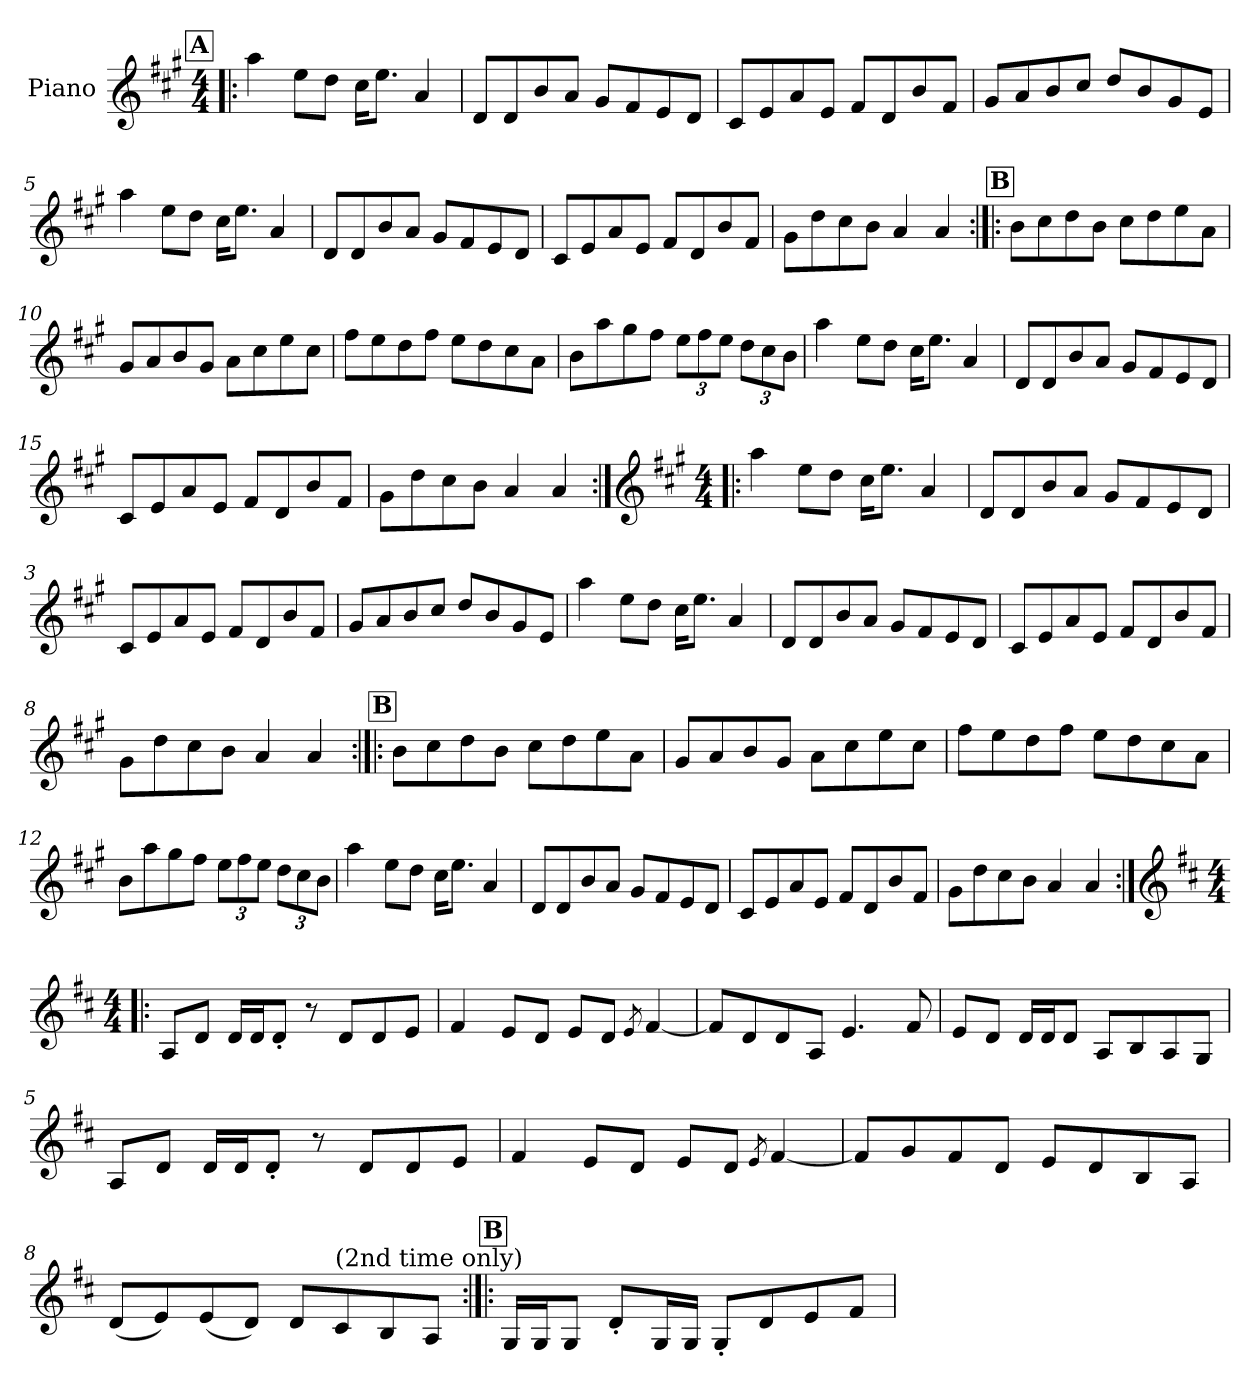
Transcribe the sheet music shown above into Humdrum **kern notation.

**kern
*part1
*staff1
*I"Piano
*I'Pno.
*clefG2
*k[f#c#g#]
*M4/4
*MM172
!!LO:REH:place=s1:a:B:fs=14:t=A
=1!|:
4aa\
8ee\L
8dd\J
16cc#\KL
8.ee\J
4a/
=2
8d/L
8d/
8b/
8a/J
8g#/L
8f#/
8e/
8d/J
=3
8c#/L
8e/
8a/
8e/J
8f#/L
8d/
8b/
8f#/J
=4
8g#/L
8a/
8b/
8cc#/J
8dd/L
8b/
8g#/
8e/J
!!LO:LB:g=z
=5
4aa\
8ee\L
8dd\J
16cc#\KL
8.ee\J
4a/
=6
8d/L
8d/
8b/
8a/J
8g#/L
8f#/
8e/
8d/J
=7
8c#/L
8e/
8a/
8e/J
8f#/L
8d/
8b/
8f#/J
=8
8g#\L
8dd\
8cc#\
8b\J
4a/
4a/
!!LO:LB:g=z
!!LO:REH:place=s1:a:B:fs=14:t=B
=9:|!|:
8b\L
8cc#\
8dd\
8b\J
8cc#\L
8dd\
8ee\
8a\J
=10
8g#/L
8a/
8b/
8g#/J
8a\L
8cc#\
8ee\
8cc#\J
=11
8ff#\L
8ee\
8dd\
8ff#\J
8ee\L
8dd\
8cc#\
8a\J
=12
8b\L
8aa\
8gg#\
8ff#\J
*Xbrackettup
12ee\L
12ff#\
12ee\J
12dd\L
12cc#\
12b\J
!!LO:LB:g=z
=13
4aa\
8ee\L
8dd\J
16cc#\KL
8.ee\J
4a/
=14
8d/L
8d/
8b/
8a/J
8g#/L
8f#/
8e/
8d/J
=15
8c#/L
8e/
8a/
8e/J
8f#/L
8d/
8b/
8f#/J
=16
8g#\L
8dd\
8cc#\
8b\J
4a/
4a/
=1:|!|:
!!LO:REH:place=s1:a:B:fs=14:t=A
*clefG2
*k[f#c#g#]
*M4/4
*MM172
4aa\
8ee\L
8dd\J
16cc#\KL
8.ee\J
4a/
=2
8d/L
8d/
8b/
8a/J
8g#/L
8f#/
8e/
8d/J
=3
8c#/L
8e/
8a/
8e/J
8f#/L
8d/
8b/
8f#/J
=4
8g#/L
8a/
8b/
8cc#/J
8dd/L
8b/
8g#/
8e/J
!!LO:LB:g=z
=5
4aa\
8ee\L
8dd\J
16cc#\KL
8.ee\J
4a/
=6
8d/L
8d/
8b/
8a/J
8g#/L
8f#/
8e/
8d/J
=7
8c#/L
8e/
8a/
8e/J
8f#/L
8d/
8b/
8f#/J
=8
8g#\L
8dd\
8cc#\
8b\J
4a/
4a/
!!LO:LB:g=z
!!LO:REH:place=s1:a:B:fs=14:t=B
=9:|!|:
8b\L
8cc#\
8dd\
8b\J
8cc#\L
8dd\
8ee\
8a\J
=10
8g#/L
8a/
8b/
8g#/J
8a\L
8cc#\
8ee\
8cc#\J
=11
8ff#\L
8ee\
8dd\
8ff#\J
8ee\L
8dd\
8cc#\
8a\J
=12
8b\L
8aa\
8gg#\
8ff#\J
12ee\L
12ff#\
12ee\J
12dd\L
12cc#\
12b\J
!!LO:LB:g=z
=13
4aa\
8ee\L
8dd\J
16cc#\KL
8.ee\J
4a/
=14
8d/L
8d/
8b/
8a/J
8g#/L
8f#/
8e/
8d/J
=15
8c#/L
8e/
8a/
8e/J
8f#/L
8d/
8b/
8f#/J
=16
8g#\L
8dd\
8cc#\
8b\J
4a/
4a/
=1:|!|:
!!LO:REH:place=s1:a:B:fs=14:t=A
*clefG2
*k[f#c#]
*M4/4
*MM172
8A/L
8d/J
16d/LL
16d/J
8d'/J
8r
8d/L
8d/
8e/J
=2
4f#/
8e/L
8d/J
8e/L
8d/J
8qe/
[4f#/
=3
8f#/L]
8d/
8d/
8A/J
4.e/
8f#/
=4
8e/L
8d/J
16d/LL
16d/J
8d/J
8A/L
8B/
8A/
8G/J
!!LO:LB:g=z
=5
8A/L
8d/J
16d/LL
16d/J
8d'/J
8r
8d/L
8d/
8e/J
=6
4f#/
8e/L
8d/J
8e/L
8d/J
8qe/
[4f#/
=7
8f#/L]
8g/
8f#/
8d/J
8e/L
8d/
8B/
8A/J
=8
(<8d/L
8e/)
(<8e/
8d/J)
8d/L
!LO:TX:a:t=(2nd time only)
8c#/
8B/
8A/J
!!LO:LB:g=z
!!LO:REH:place=s1:a:B:fs=14:t=B
=9:|!|:
16G/LL
16G/J
8G/J
8d'/L
16G/L
16G/JJ
8G'/L
8d/
8e/
8f#/J
=
*-
